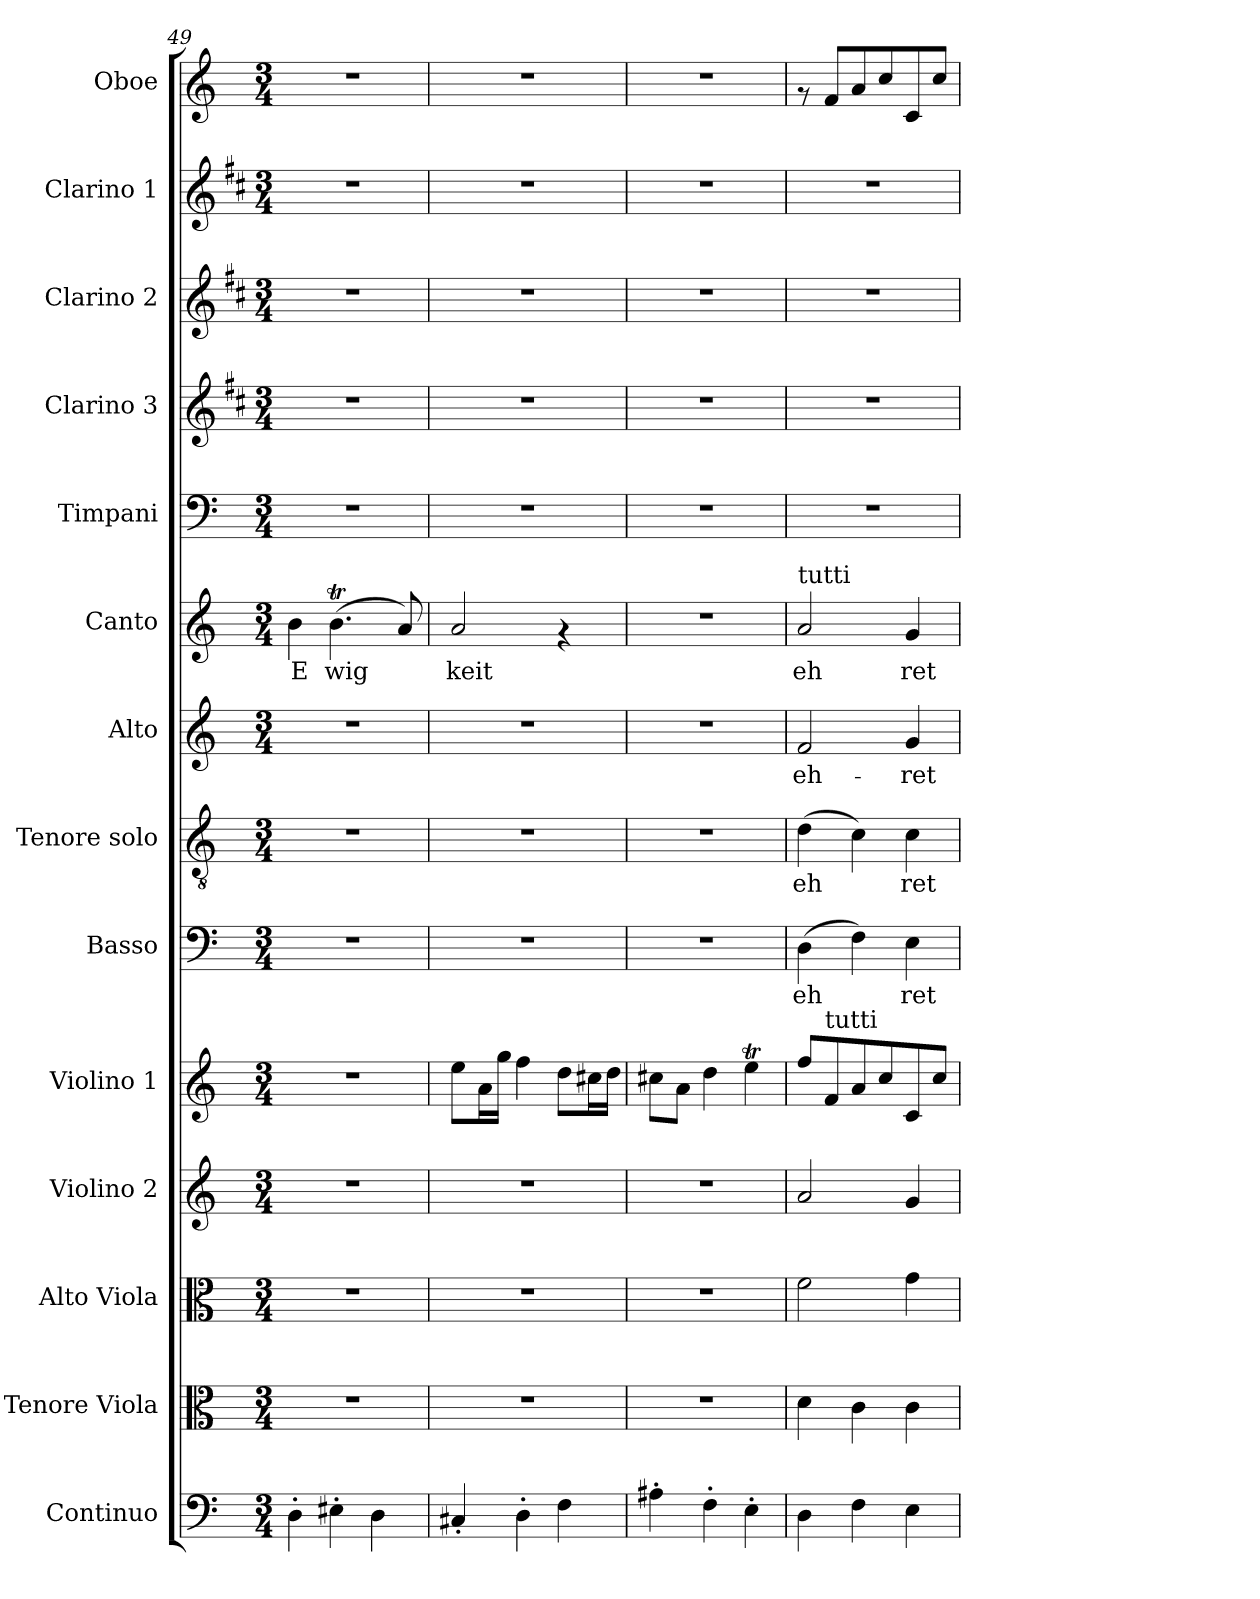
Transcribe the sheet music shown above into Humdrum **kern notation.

**kern	**kern	**kern	**kern	**kern	**kern	**text	**kern	**text	**kern	**text	**kern	**text	**kern	**kern	**kern	**kern	**kern
*part14	*part13	*part12	*part11	*part10	*part9	*part9	*part8	*part8	*part7	*part7	*part6	*part6	*part5	*part4	*part3	*part2	*part1
*staff14	*staff13	*staff12	*staff11	*staff10	*staff9	*staff9	*staff8	*staff8	*staff7	*staff7	*staff6	*staff6	*staff5	*staff4	*staff3	*staff2	*staff1
*I"Continuo	*I"Tenore Viola	*I"Alto Viola	*I"Violino 2	*I"Violino 1	*I"Basso	*	*I"Tenore solo	*	*I"Alto	*	*I"Canto	*	*I"Timpani	*I"Clarino 3	*I"Clarino 2	*I"Clarino 1	*I"Oboe
*I'Continuo	*I'Tenore Viola	*I'Alto Viola	*I'Violino 2	*I'Violino 1	*I'Basso	*	*I'Tenore	*	*I'Alto	*	*I'Canto	*	*I'Timpani	*I'Clarino 3	*I'Clarino 2	*I'Clarino 1	*I'Oboe
*clefF4	*clefC3	*clefC3	*clefG2	*clefG2	*clefF4	*	*clefGv2	*	*clefG2	*	*clefG2	*	*clefF4	*clefG2	*clefG2	*clefG2	*clefG2
*	*	*	*	*	*	*	*	*	*	*	*	*	*	*ITrd1c2	*ITrd1c2	*ITrd1c2	*
*k[]	*k[]	*k[]	*k[]	*k[]	*k[]	*	*k[]	*	*k[]	*	*k[]	*	*k[]	*k[]	*k[]	*k[]	*k[]
*C:	*C:	*C:	*C:	*C:	*C:	*	*C:	*	*C:	*	*C:	*	*C:	*C:	*C:	*C:	*C:
*M3/4	*M3/4	*M3/4	*M3/4	*M3/4	*M3/4	*	*M3/4	*	*M3/4	*	*M3/4	*	*M3/4	*M3/4	*M3/4	*M3/4	*M3/4
=49	=49	=49	=49	=49	=49	=49	=49	=49	=49	=49	=49	=49	=49	=49	=49	=49	=49
!	!	!	!	!	!	!	!	!	!	!	!	!LO:LY:b:cj	!	!	!	!	!
4D'>\	2.r	2.r	2.r	2.r	2.r	.	2.r	.	2.r	.	4b\	E	2.r	2.r	2.r	2.r	2.r
!	!	!	!	!	!	!	!	!	!	!	!	!LO:LY:b:cj	!	!	!	!	!
4E#'>\	.	.	.	.	.	.	.	.	.	.	(>4.bt\	wig	.	.	.	.	.
4D\	.	.	.	.	.	.	.	.	.	.	.	.	.	.	.	.	.
!	!	!	!	!	!	!	!	!	!	!	!	!LO:LY:b:cj	!	!	!	!	!
.	.	.	.	.	.	.	.	.	.	.	8a/)	.	.	.	.	.	.
=50	=50	=50	=50	=50	=50	=50	=50	=50	=50	=50	=50	=50	=50	=50	=50	=50	=50
!	!	!	!	!	!	!	!	!	!	!	!	!LO:LY:b:cj	!	!	!	!	!
4C#X'</	2.r	2.r	2.r	8ee\L	2.r	.	2.r	.	2.r	.	2a/	keit	2.r	2.r	2.r	2.r	2.r
.	.	.	.	16a\	.	.	.	.	.	.	.	.	.	.	.	.	.
.	.	.	.	16gg\J	.	.	.	.	.	.	.	.	.	.	.	.	.
4D'>\	.	.	.	4ff\	.	.	.	.	.	.	.	.	.	.	.	.	.
4F\	.	.	.	8dd\L	.	.	.	.	.	.	4rf	.	.	.	.	.	.
.	.	.	.	16cc#X\	.	.	.	.	.	.	.	.	.	.	.	.	.
.	.	.	.	16dd\J	.	.	.	.	.	.	.	.	.	.	.	.	.
=51	=51	=51	=51	=51	=51	=51	=51	=51	=51	=51	=51	=51	=51	=51	=51	=51	=51
4A#'>\	2.r	2.r	2.r	8cc#X\L	2.r	.	2.r	.	2.r	.	2.r	.	2.r	2.r	2.r	2.r	2.r
.	.	.	.	8a\J	.	.	.	.	.	.	.	.	.	.	.	.	.
4F'>\	.	.	.	4dd\	.	.	.	.	.	.	.	.	.	.	.	.	.
4E'>\	.	.	.	4eet\	.	.	.	.	.	.	.	.	.	.	.	.	.
=52	=52	=52	=52	=52	=52	=52	=52	=52	=52	=52	=52	=52	=52	=52	=52	=52	=52
!	!	!	!	!	!	!	!	!	!	!	!LO:TX:a:t=tutti	!	!	!	!	!	!
!	!	!	!	!	!	!LO:LY:b:cj	!	!LO:LY:b	!	!LO:LY:b:cj	!	!LO:LY:b:cj	!	!	!	!	!
4D\	4d\	2f\	2a/	8ff/L	(>4D\	eh	(>4d\	eh-	2f/	eh-	2a/	eh	2.r	2.r	2.r	2.r	8rf
!	!	!	!	!LO:TX:a:t=tutti	!	!	!	!	!	!	!	!	!	!	!	!	!
.	.	.	.	8f/	.	.	.	.	.	.	.	.	.	.	.	.	8f/L
!	!	!	!	!	!	!LO:LY:b:cj	!	!LO:LY:b	!	!	!	!	!	!	!	!	!
4F\	4c\	.	.	8a/	4F\)	.	4c\)	--	.	.	.	.	.	.	.	.	8a/
.	.	.	.	8cc/	.	.	.	.	.	.	.	.	.	.	.	.	8cc/
!	!	!	!	!	!	!LO:LY:b:cj	!	!LO:LY:b	!	!LO:LY:b:cj	!	!LO:LY:b:cj	!	!	!	!	!
4E\	4c\	4g\	4g/	8c/	4E\	ret	4c\	-ret	4g/	-ret	4g/	ret	.	.	.	.	8c/
.	.	.	.	8cc/J	.	.	.	.	.	.	.	.	.	.	.	.	8cc/J
=	=	=	=	=	=	=	=	=	=	=	=	=	=	=	=	=	=
*-	*-	*-	*-	*-	*-	*-	*-	*-	*-	*-	*-	*-	*-	*-	*-	*-	*-
